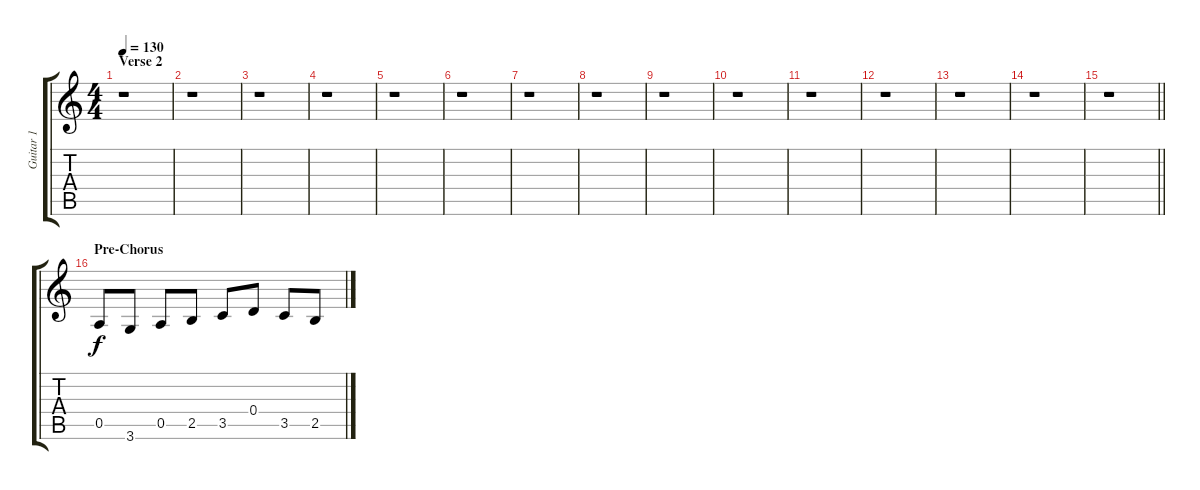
\track ("Guitar 1" "Guitar 1") {instrument distortionguitar}
\staff {score tabs}
\tuning (E4 B3 G3 D3 A2 E2) {hide}
\ts (4 4)
\section ("" "Verse 2")
\tempo 130
\clef g2
\ks c
r.1{dy f} |
r.1 |
r.1 |
r.1 |
r.1 |
r.1 |
r.1 |
r.1 |
r.1 |
r.1 |
r.1 |
r.1 |
r.1 |
r.1 |
\barLineRight lightlight
r.1 |
\section ("" "Pre-Chorus")
0.5.8 3.6.8 0.5.8 2.5.8 3.5.8 0.4.8 3.5.8 2.5.8
